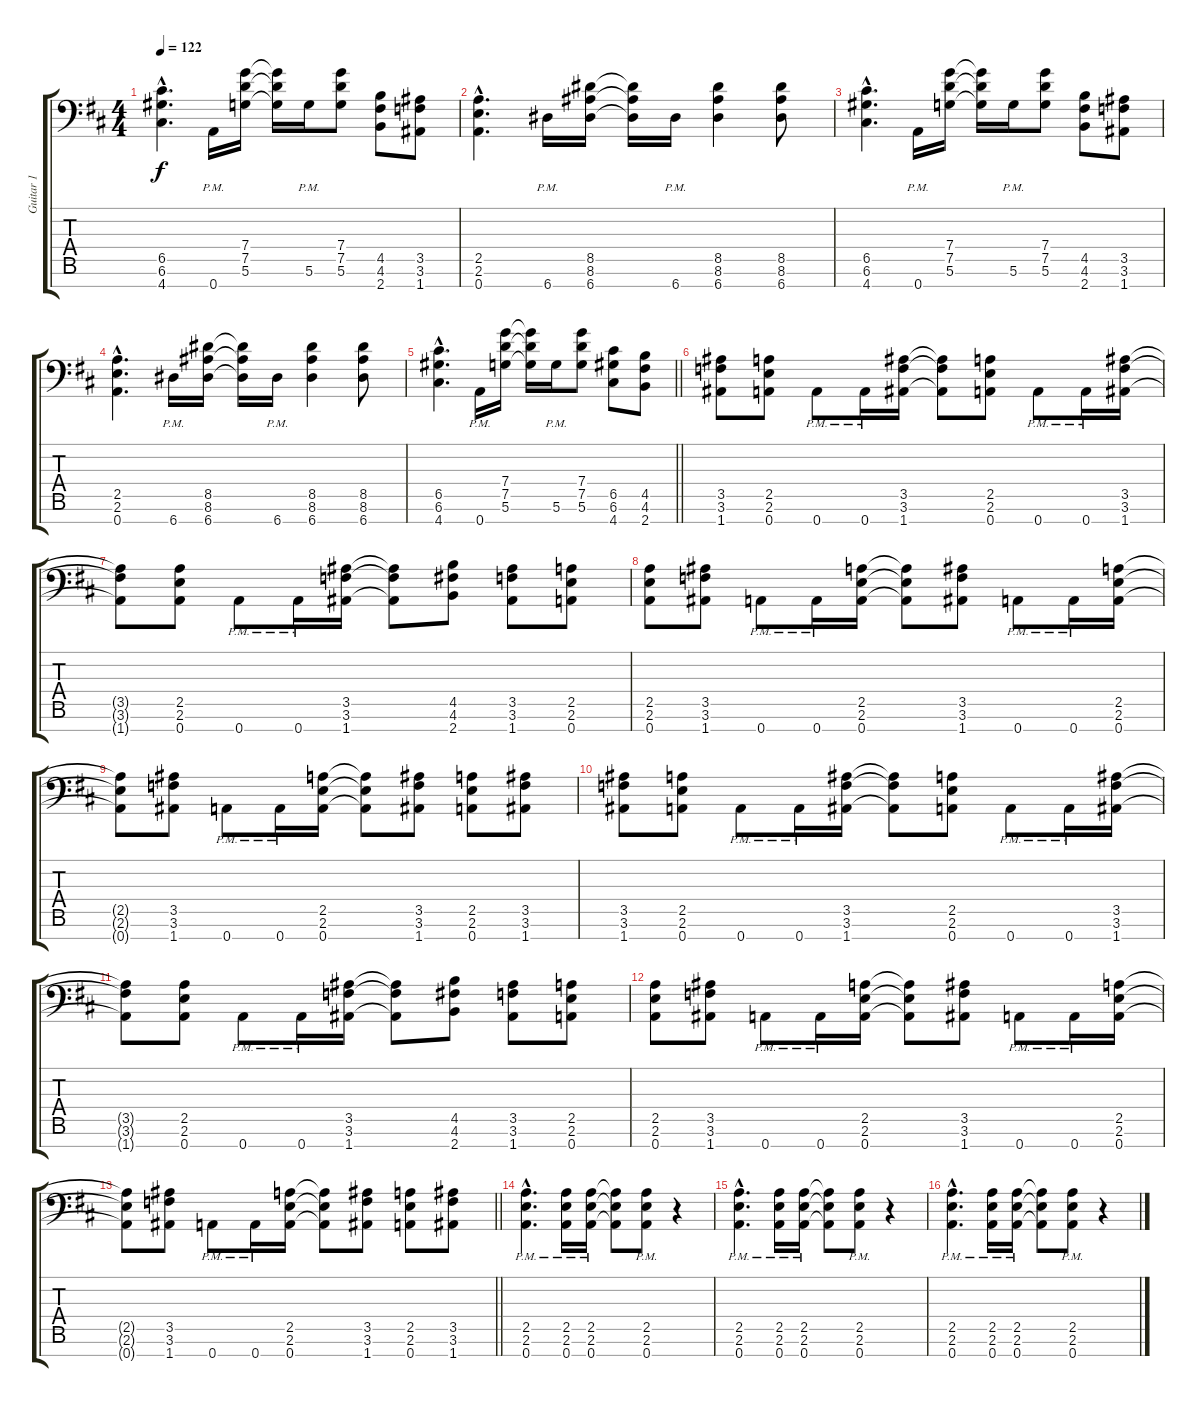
\track ("Guitar 1" "Guitar 1") {instrument distortionguitar}
\staff {score tabs}
\tuning (D4 A3 F3 C3 G2 D2 A1) {hide}
\ts (4 4)
\tempo 122
\clef f4
\ks bminor
(6.5{hac} 6.6{hac} 4.7{hac}).4{d dy f} 0.7{pm}.16 (7.4 7.5 5.6).16 (7.4{t} 7.5{t} 5.6{t}).16 5.6{pm}.16 (7.4 7.5 5.6).8 (4.5 4.6 2.7).8 (3.5 3.6 1.7).8 |
(2.5{hac} 2.6{hac} 0.7{hac}).4{d} 6.7{pm}.16 (8.5 8.6 6.7).16 (8.5{t} 8.6{t} 6.7{t}).16 6.7{pm}.16 (8.5 8.6 6.7).4 (8.5 8.6 6.7).8 |
(6.5{hac} 6.6{hac} 4.7{hac}).4{d} 0.7{pm}.16 (7.4 7.5 5.6).16 (7.4{t} 7.5{t} 5.6{t}).16 5.6{pm}.16 (7.4 7.5 5.6).8 (4.5 4.6 2.7).8 (3.5 3.6 1.7).8 |
(2.5{hac} 2.6{hac} 0.7{hac}).4{d} 6.7{pm}.16 (8.5 8.6 6.7).16 (8.5{t} 8.6{t} 6.7{t}).16 6.7{pm}.16 (8.5 8.6 6.7).4 (8.5 8.6 6.7).8 |
\barLineRight lightlight
(6.5{hac} 6.6{hac} 4.7{hac}).4{d} 0.7{pm}.16 (7.4 7.5 5.6).16 (7.4{t} 7.5{t} 5.6{t}).16 5.6{pm}.16 (7.4 7.5 5.6).8 (6.5 6.6 4.7).8 (4.5 4.6 2.7).8 |
(3.5 3.6 1.7).8 (2.5 2.6 0.7).8 0.7{pm}.8 0.7{pm}.16 (3.5 3.6 1.7).16 (3.5{t} 3.6{t} 1.7{t}).8 (2.5 2.6 0.7).8 0.7{pm}.8 0.7{pm}.16 (3.5 3.6 1.7).16 |
(3.5{t} 3.6{t} 1.7{t}).8 (2.5 2.6 0.7).8 0.7{pm}.8 0.7{pm}.16 (3.5 3.6 1.7).16 (3.5{t} 3.6{t} 1.7{t}).8 (4.5 4.6 2.7).8 (3.5 3.6 1.7).8 (2.5 2.6 0.7).8 |
(2.5 2.6 0.7).8 (3.5 3.6 1.7).8 0.7{pm}.8 0.7{pm}.16 (2.5 2.6 0.7).16 (2.5{t} 2.6{t} 0.7{t}).8 (3.5 3.6 1.7).8 0.7{pm}.8 0.7{pm}.16 (2.5 2.6 0.7).16 |
(2.5{t} 2.6{t} 0.7{t}).8 (3.5 3.6 1.7).8 0.7{pm}.8 0.7{pm}.16 (2.5 2.6 0.7).16 (2.5{t} 2.6{t} 0.7{t}).8 (3.5 3.6 1.7).8 (2.5 2.6 0.7).8 (3.5 3.6 1.7).8 |
(3.5 3.6 1.7).8 (2.5 2.6 0.7).8 0.7{pm}.8 0.7{pm}.16 (3.5 3.6 1.7).16 (3.5{t} 3.6{t} 1.7{t}).8 (2.5 2.6 0.7).8 0.7{pm}.8 0.7{pm}.16 (3.5 3.6 1.7).16 |
(3.5{t} 3.6{t} 1.7{t}).8 (2.5 2.6 0.7).8 0.7{pm}.8 0.7{pm}.16 (3.5 3.6 1.7).16 (3.5{t} 3.6{t} 1.7{t}).8 (4.5 4.6 2.7).8 (3.5 3.6 1.7).8 (2.5 2.6 0.7).8 |
(2.5 2.6 0.7).8 (3.5 3.6 1.7).8 0.7{pm}.8 0.7{pm}.16 (2.5 2.6 0.7).16 (2.5{t} 2.6{t} 0.7{t}).8 (3.5 3.6 1.7).8 0.7{pm}.8 0.7{pm}.16 (2.5 2.6 0.7).16 |
\barLineRight lightlight
(2.5{t} 2.6{t} 0.7{t}).8 (3.5 3.6 1.7).8 0.7{pm}.8 0.7{pm}.16 (2.5 2.6 0.7).16 (2.5{t} 2.6{t} 0.7{t}).8 (3.5 3.6 1.7).8 (2.5 2.6 0.7).8 (3.5 3.6 1.7).8 |
(2.5{hac pm} 2.6{hac pm} 0.7{hac pm}).4{d} (2.5{pm} 2.6{pm} 0.7{pm}).16 (2.5{pm} 2.6{pm} 0.7{pm}).16 (2.5{t} 2.6{t} 0.7{t}).8 (2.5{pm} 2.6{pm} 0.7{pm}).8 r.4 |
(2.5{hac pm} 2.6{hac pm} 0.7{hac pm}).4{d} (2.5{pm} 2.6{pm} 0.7{pm}).16 (2.5{pm} 2.6{pm} 0.7{pm}).16 (2.5{t} 2.6{t} 0.7{t}).8 (2.5{pm} 2.6{pm} 0.7{pm}).8 r.4 |
(2.5{hac pm} 2.6{hac pm} 0.7{hac pm}).4{d} (2.5{pm} 2.6{pm} 0.7{pm}).16 (2.5{pm} 2.6{pm} 0.7{pm}).16 (2.5{t} 2.6{t} 0.7{t}).8 (2.5{pm} 2.6{pm} 0.7{pm}).8 r.4
